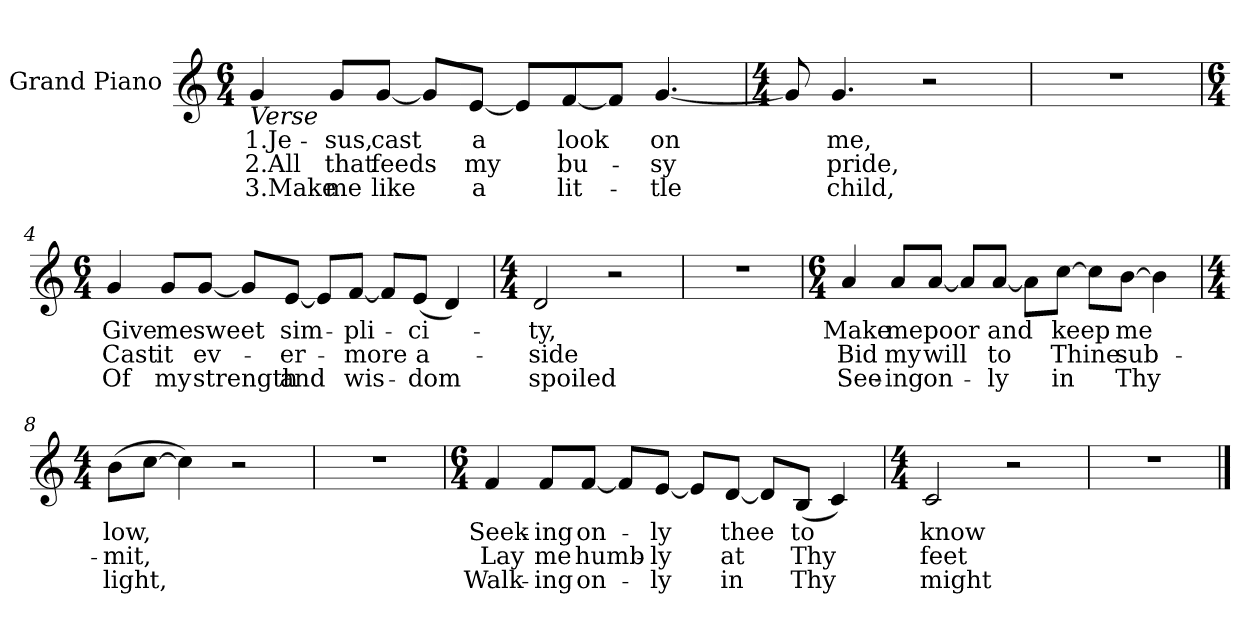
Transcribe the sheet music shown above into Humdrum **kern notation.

**kern	**text	**text	**text
*part1	*part1	*part1	*part1
*staff1	*staff1	*staff1	*staff1
*I"Grand Piano	*	*	*
*I'Pno	*	*	*
*clefG2	*	*	*
*k[]	*	*	*
*M6/4	*	*	*
=1	=1	=1	=1
!LO:TX:b:i:t=Verse	!	!	!
!	!LO:LY:b	!LO:LY:b	!LO:LY:b
4g/	1.Je-	2.All	3.Make
!	!LO:LY:b	!LO:LY:b	!LO:LY:b
8g/L	-sus,	that	me
!	!LO:LY:b	!LO:LY:b	!LO:LY:b
[8g/J	cast	feeds	like
8g/L]	.	.	.
!	!LO:LY:b	!LO:LY:b	!LO:LY:b
[8e/J	a	my	a
8e/L]	.	.	.
!	!LO:LY:b	!LO:LY:b	!LO:LY:b
[8f/	look	bu-	lit-
8f/J]	.	.	.
!	!LO:LY:b	!LO:LY:b	!LO:LY:b
[4.g/	on	-sy	-tle
=2	=2	=2	=2
*M4/4	*	*	*
8g/]	.	.	.
!	!LO:LY:b	!LO:LY:b	!LO:LY:b
4.g/	me,	pride,	child,
2r	.	.	.
=3	=3	=3	=3
1r	.	.	.
!!LO:LB:g=z
=4	=4	=4	=4
*M6/4	*	*	*
!	!LO:LY:b	!LO:LY:b	!LO:LY:b
4g/	Give	Cast	Of
!	!LO:LY:b	!LO:LY:b	!LO:LY:b
8g/L	me	it	my
!	!LO:LY:b	!LO:LY:b	!LO:LY:b
[8g/J	sweet	ev-	strength
8g/L]	.	.	.
!	!LO:LY:b	!LO:LY:b	!LO:LY:b
[8e/J	sim-	-er-	and
8e/L]	.	.	.
!	!LO:LY:b	!LO:LY:b	!LO:LY:b
[8f/J	-pli-	-more	wis-
8f/L]	.	.	.
!	!LO:LY:b	!LO:LY:b	!LO:LY:b
(8e/J	-ci-	a-	-dom
4d/)	.	.	.
=5	=5	=5	=5
*M4/4	*	*	*
!	!LO:LY:b	!LO:LY:b	!LO:LY:b
2d/	-ty,	-side	spoiled
2r	.	.	.
=6	=6	=6	=6
1r	.	.	.
!!LO:LB:g=z
=7	=7	=7	=7
*M6/4	*	*	*
!	!LO:LY:b	!LO:LY:b	!LO:LY:b
4a/	Make	Bid	See-
!	!LO:LY:b	!LO:LY:b	!LO:LY:b
8a/L	me	my	-ing
!	!LO:LY:b	!LO:LY:b	!LO:LY:b
[8a/J	poor	will	on-
8a/L]	.	.	.
!	!LO:LY:b	!LO:LY:b	!LO:LY:b
[8a/J	and	to	-ly
8a\L]	.	.	.
!	!LO:LY:b	!LO:LY:b	!LO:LY:b
[8cc\J	keep	Thine	in
8cc\L]	.	.	.
!	!LO:LY:b	!LO:LY:b	!LO:LY:b
[8b\J	me	sub-	Thy
4b\]	.	.	.
=8	=8	=8	=8
*M4/4	*	*	*
!	!LO:LY:b	!LO:LY:b	!LO:LY:b
(>8b\L	low,	-mit,	light,
[8cc\J	.	.	.
4cc\])	.	.	.
2r	.	.	.
=9	=9	=9	=9
1r	.	.	.
!!LO:LB:g=z
=10	=10	=10	=10
*M6/4	*	*	*
!	!LO:LY:b	!LO:LY:b	!LO:LY:b
4f/	Seek-	Lay	Walk-
!	!LO:LY:b	!LO:LY:b	!LO:LY:b
8f/L	-ing	me	-ing
!	!LO:LY:b	!LO:LY:b	!LO:LY:b
[8f/J	on-	humb-	on-
8f/L]	.	.	.
!	!LO:LY:b	!LO:LY:b	!LO:LY:b
[8e/J	-ly	-ly	-ly
8e/L]	.	.	.
!	!LO:LY:b	!LO:LY:b	!LO:LY:b
[8d/J	thee	at	in
8d/L]	.	.	.
!	!LO:LY:b	!LO:LY:b	!LO:LY:b
(8B/J	to	Thy	Thy
4c/)	.	.	.
=11	=11	=11	=11
*M4/4	*	*	*
!	!LO:LY:b	!LO:LY:b	!LO:LY:b
2c/	know	feet	might
2r	.	.	.
=12	=12	=12	=12
1r	.	.	.
==	==	==	==
*-	*-	*-	*-
